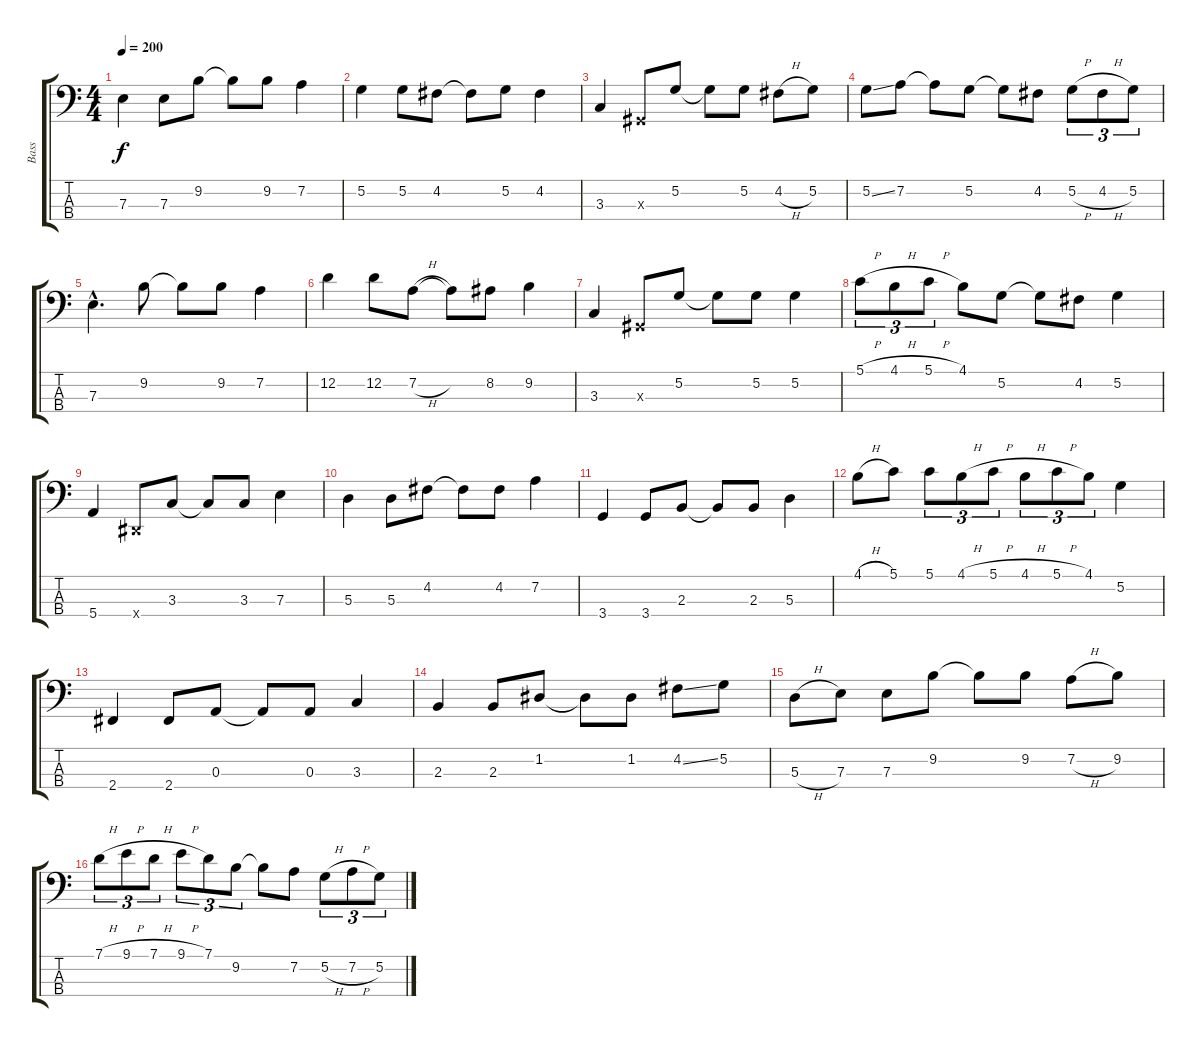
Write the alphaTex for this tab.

\track ("Bass" "Bass") {instrument electricbassfinger}
\staff {score tabs}
\tuning (G2 D2 A1 E1) {hide}
\ts (4 4)
\tempo 200
\clef f4
\ks c
7.3.4{dy f} 7.3.8 9.2.8 9.2{t}.8 9.2.8 7.2.4 |
5.2.4 5.2.8 4.2.8 4.2{t}.8 5.2.8 4.2.4 |
3.3.4 -1.3{x}.8 5.2.8 5.2{t}.8 5.2.8 4.2{h}.8 5.2.8 |
5.2{ss}.8 7.2.8 7.2{t}.8 5.2.8 5.2{t}.8 4.2.8 5.2{h}.8{tu (3 2)} 4.2{h}.8{tu (3 2)} 5.2.8{tu (3 2)} |
7.3{hac}.4{d} 9.2.8 9.2{t}.8 9.2.8 7.2.4 |
12.2.4 12.2.8 7.2{h}.8 7.2{t}.8 8.2.8 9.2.4 |
3.3.4 -1.3{x}.8 5.2.8 5.2{t}.8 5.2.8 5.2.4 |
5.1{h}.8{tu (3 2)} 4.1{h}.8{tu (3 2)} 5.1{h}.8{tu (3 2)} 4.1.8 5.2.8 5.2{t}.8 4.2.8 5.2.4 |
5.4.4 -1.4{x}.8 3.3.8 3.3{t}.8 3.3.8 7.3.4 |
5.3.4 5.3.8 4.2.8 4.2{t}.8 4.2.8 7.2.4 |
3.4.4 3.4.8 2.3.8 2.3{t}.8 2.3.8 5.3.4 |
4.1{h}.8 5.1.8 5.1.8{tu (3 2)} 4.1{h}.8{tu (3 2)} 5.1{h}.8{tu (3 2)} 4.1{h}.8{tu (3 2)} 5.1{h}.8{tu (3 2)} 4.1.8{tu (3 2)} 5.2.4 |
2.4.4 2.4.8 0.3.8 0.3{t}.8 0.3.8 3.3.4 |
2.3.4 2.3.8 1.2.8 1.2{t}.8 1.2.8 4.2{ss}.8 5.2.8 |
5.3{h}.8 7.3.8 7.3.8 9.2.8 9.2{t}.8 9.2.8 7.2{h}.8 9.2.8 |
7.1{h}.8{tu (3 2)} 9.1{h}.8{tu (3 2)} 7.1{h}.8{tu (3 2)} 9.1{h}.8{tu (3 2)} 7.1.8{tu (3 2)} 9.2.8{tu (3 2)} 9.2{t}.8 7.2.8 5.2{h}.8{tu (3 2)} 7.2{h}.8{tu (3 2)} 5.2.8{tu (3 2)}
